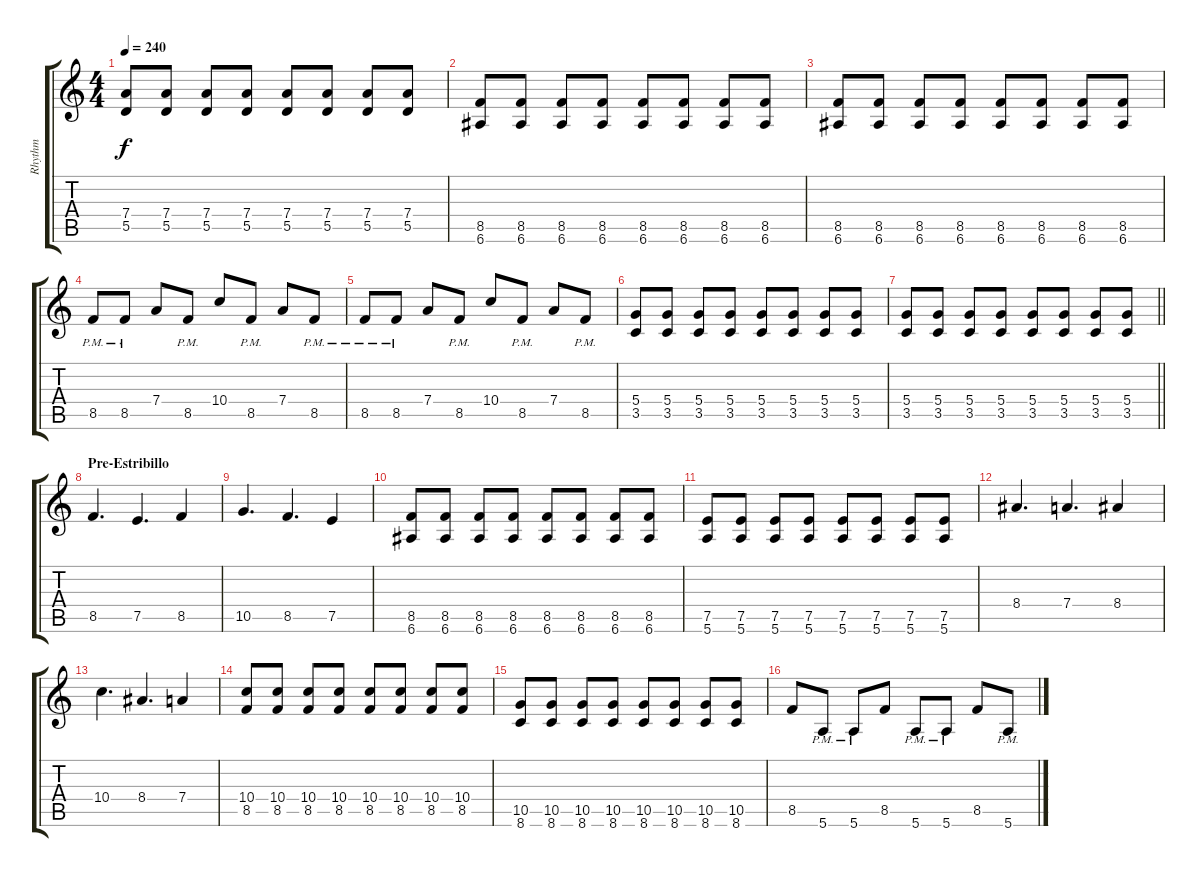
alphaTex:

\track ("Rhythm" "Rhythm") {instrument distortionguitar}
\staff {score tabs}
\tuning (E4 B3 G3 D3 A2 E2) {hide}
\ts (4 4)
\tempo 240
\clef g2
\ks c
(7.4 5.5).8{dy f} (7.4 5.5).8 (7.4 5.5).8 (7.4 5.5).8 (7.4 5.5).8 (7.4 5.5).8 (7.4 5.5).8 (7.4 5.5).8 |
(8.5 6.6).8 (8.5 6.6).8 (8.5 6.6).8 (8.5 6.6).8 (8.5 6.6).8 (8.5 6.6).8 (8.5 6.6).8 (8.5 6.6).8 |
(8.5 6.6).8 (8.5 6.6).8 (8.5 6.6).8 (8.5 6.6).8 (8.5 6.6).8 (8.5 6.6).8 (8.5 6.6).8 (8.5 6.6).8 |
8.5{pm}.8 8.5{pm}.8 7.4.8 8.5{pm}.8 10.4.8 8.5{pm}.8 7.4.8 8.5{pm}.8 |
8.5{pm}.8 8.5{pm}.8 7.4.8 8.5{pm}.8 10.4.8 8.5{pm}.8 7.4.8 8.5{pm}.8 |
(5.4 3.5).8 (5.4 3.5).8 (5.4 3.5).8 (5.4 3.5).8 (5.4 3.5).8 (5.4 3.5).8 (5.4 3.5).8 (5.4 3.5).8 |
\barLineRight lightlight
(5.4 3.5).8 (5.4 3.5).8 (5.4 3.5).8 (5.4 3.5).8 (5.4 3.5).8 (5.4 3.5).8 (5.4 3.5).8 (5.4 3.5).8 |
\section ("" "Pre-Estribillo")
8.5.4{d} 7.5.4{d} 8.5.4 |
10.5.4{d} 8.5.4{d} 7.5.4 |
(8.5 6.6).8 (8.5 6.6).8 (8.5 6.6).8 (8.5 6.6).8 (8.5 6.6).8 (8.5 6.6).8 (8.5 6.6).8 (8.5 6.6).8 |
(7.5 5.6).8 (7.5 5.6).8 (7.5 5.6).8 (7.5 5.6).8 (7.5 5.6).8 (7.5 5.6).8 (7.5 5.6).8 (7.5 5.6).8 |
8.4.4{d} 7.4.4{d} 8.4.4 |
10.4.4{d} 8.4.4{d} 7.4.4 |
(10.4 8.5).8 (10.4 8.5).8 (10.4 8.5).8 (10.4 8.5).8 (10.4 8.5).8 (10.4 8.5).8 (10.4 8.5).8 (10.4 8.5).8 |
(10.5 8.6).8 (10.5 8.6).8 (10.5 8.6).8 (10.5 8.6).8 (10.5 8.6).8 (10.5 8.6).8 (10.5 8.6).8 (10.5 8.6).8 |
8.5.8 5.6{pm}.8 5.6{pm}.8 8.5.8 5.6{pm}.8 5.6{pm}.8 8.5.8 5.6{pm}.8
